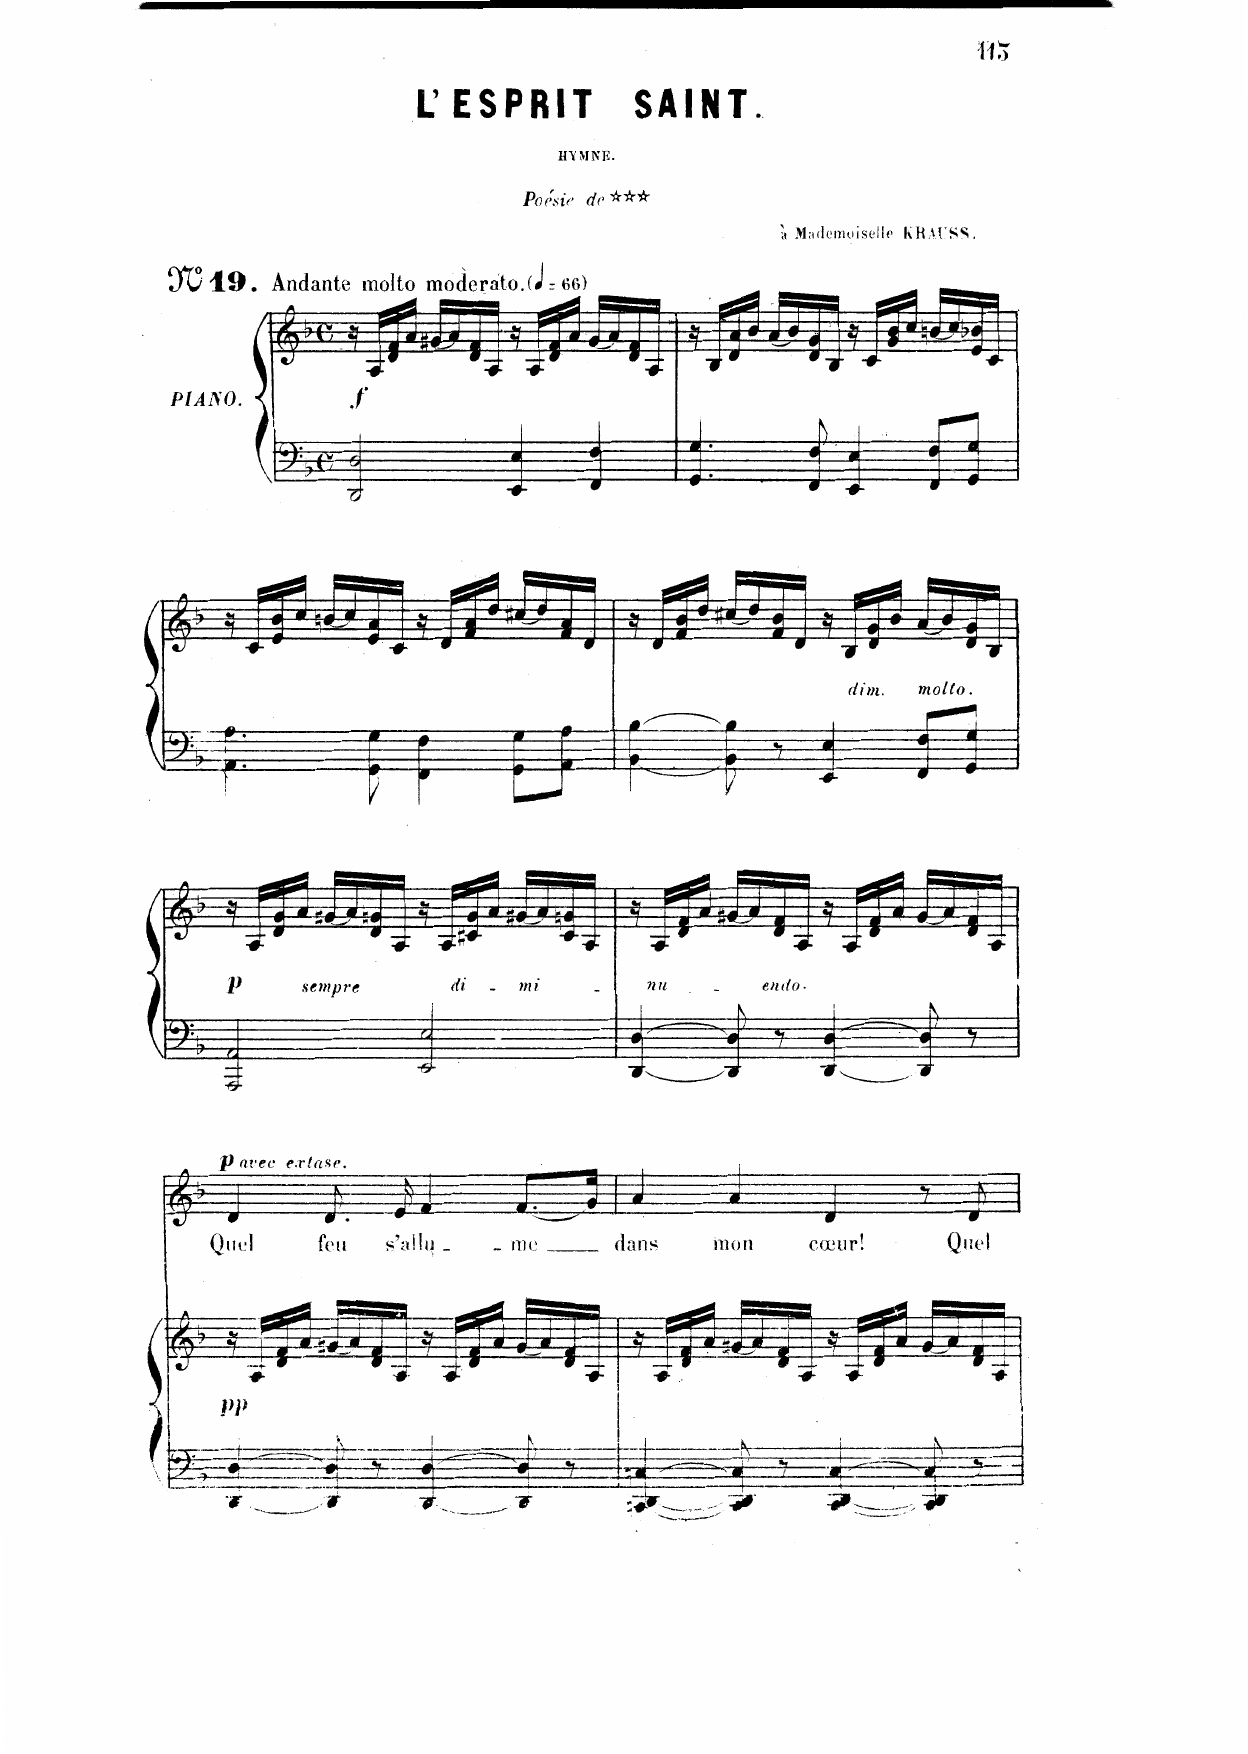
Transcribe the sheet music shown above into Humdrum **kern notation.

**kern	**kern	**dynam	**kern	**text	**dynam
*part2	*part2	*part2	*part1	*part1	*part1
*staff3	*staff2	*staff2/3	*staff1	*staff1	*staff1
*I"Piano	*	*	*I"Chant Voice	*	*
*I'Pno	*	*	*	*	*
*clefF4	*clefG2	*	*clefG2	*	*
*k[b-]	*k[b-]	*	*k[b-]	*	*
*M4/4	*M4/4	*	*M4/4	*	*
*met(c)	*met(c)	*	*met(c)	*	*
*MM66	*MM66	*	*MM66	*	*
=1	=1	=1	=1	=1	=1
!	!	!	!LO:TX:a:B:t=Andante molto moderato	!	!
!	!	!LO:DY:b	!	!	!
2DD/ 2D/	16r	f	1r	.	.
.	16A/LL	.	.	.	.
.	16d/ 16f/	.	.	.	.
.	16a/JJ	.	.	.	.
.	(16g#X/LL	.	.	.	.
.	16a/)	.	.	.	.
.	16d/ 16f/	.	.	.	.
.	16A/JJ	.	.	.	.
4EE/ 4E/	16r	.	.	.	.
.	16A/LL	.	.	.	.
.	16d/ 16f/	.	.	.	.
.	16a/JJ	.	.	.	.
4FF/ 4F/	(16g#/LL	.	.	.	.
.	16a/)	.	.	.	.
.	16d/ 16f/	.	.	.	.
.	16A/JJ	.	.	.	.
=2	=2	=2	=2	=2	=2
4.GG/ 4.G/	16r	.	1r	.	.
.	16B-/LL	.	.	.	.
.	16d/ 16a/	.	.	.	.
.	16b-/JJ	.	.	.	.
.	(16a/LL	.	.	.	.
.	16b-/)	.	.	.	.
8FF/ 8F/	16d/ 16g/	.	.	.	.
.	16B-/JJ	.	.	.	.
4EE/ 4E/	16r	.	.	.	.
.	16c/LL	.	.	.	.
.	16g/ 16b-/	.	.	.	.
.	16cc/JJ	.	.	.	.
8FF/ 8F/L	(16bn/LL	.	.	.	.
.	16cc/)	.	.	.	.
8GG/ 8G/J	16e/ 16b-X/	.	.	.	.
.	16c/JJ	.	.	.	.
=3	=3	=3	=3	=3	=3
4.AA\ 4.A\	16r	.	1r	.	.
.	16c/LL	.	.	.	.
.	16e/ 16b-/	.	.	.	.
.	16cc/JJ	.	.	.	.
.	(16bn/LL	.	.	.	.
.	16cc/)	.	.	.	.
8GG\ 8G\	16e/ 16a/	.	.	.	.
.	16c/JJ	.	.	.	.
4FF\ 4F\	16r	.	.	.	.
.	16d/LL	.	.	.	.
.	16f/ 16a/	.	.	.	.
.	16dd/JJ	.	.	.	.
8GG\ 8G\L	(16cc#X/LL	.	.	.	.
.	16dd/)	.	.	.	.
8AA\ 8A\J	16f/ 16a/	.	.	.	.
.	16d/JJ	.	.	.	.
=4	=4	=4	=4	=4	=4
[4BB-\ [4B-\	16r	.	1r	.	.
.	16d/LL	.	.	.	.
.	16f/ 16b-/	.	.	.	.
.	16dd/JJ	.	.	.	.
8BB-\] 8B-\]	(16cc#X/LL	.	.	.	.
.	16dd/)	.	.	.	.
8r	16f/ 16b-/	.	.	.	.
.	16d/JJ	.	.	.	.
4EE/ 4E/	16r	.	.	.	.
!	!LO:TX:b:i:t=dim. molto	!	!	!	!
.	16B-/LL	.	.	.	.
.	16d/ 16g/	.	.	.	.
.	16b-/JJ	.	.	.	.
8FF/ 8F/L	(16a/LL	.	.	.	.
.	16b-/)	.	.	.	.
8GG/ 8G/J	16d/ 16g/	.	.	.	.
.	16B-/JJ	.	.	.	.
=5	=5	=5	=5	=5	=5
!	!	!LO:DY:b	!	!	!
2AAA/ 2AA/	16r	p	1r	.	.
.	16A/LL	.	.	.	.
!	!LO:TX:b:i:t=sempre diminuendo	!	!	!	!
.	16d/ 16g/	.	.	.	.
.	16a/JJ	.	.	.	.
.	(16g#X/LL	.	.	.	.
.	16a/)	.	.	.	.
.	16d/ 16gn/	.	.	.	.
.	16A/JJ	.	.	.	.
2EE/ 2E/	16r	.	.	.	.
.	16A/LL	.	.	.	.
.	16c#X/ 16g/	.	.	.	.
.	16a/JJ	.	.	.	.
.	(16g#X/LL	.	.	.	.
.	16a/)	.	.	.	.
.	16c#/ 16gn/	.	.	.	.
.	16A/JJ	.	.	.	.
=6	=6	=6	=6	=6	=6
[4DD/ [4D/	16r	.	1r	.	.
.	16A/LL	.	.	.	.
.	16d/ 16f/	.	.	.	.
.	16a/JJ	.	.	.	.
8DD/] 8D/]	(16g#X/LL	.	.	.	.
.	16a/)	.	.	.	.
8r	16d/ 16f/	.	.	.	.
.	16A/JJ	.	.	.	.
[4DD/ [4D/	16r	.	.	.	.
.	16A/LL	.	.	.	.
.	16d/ 16f/	.	.	.	.
.	16a/JJ	.	.	.	.
8DD/] 8D/]	(16g#/LL	.	.	.	.
.	16a/)	.	.	.	.
8r	16d/ 16f/	.	.	.	.
.	16A/JJ	.	.	.	.
=7	=7	=7	=7	=7	=7
!	!	!LO:DY:b	!	!	!LO:DY:a
!	!	!	!	!	!LO:DY:n=1:a
[4DD/ [4D/	16r	pp	4d/	Quel	p other-dynamics
.	16A/LL	.	.	.	.
.	16d/ 16f/	.	.	.	.
.	16a/JJ	.	.	.	.
8DD/] 8D/]	(16g#X/LL	.	8.d/	feu	.
.	16a/)	.	.	.	.
8r	16d/ 16f/	.	.	.	.
.	16A/JJ	.	16e/	s’al-	.
[4DD/ [4D/	16r	.	4f/	-lu-	.
.	16A/LL	.	.	.	.
.	16d/ 16f/	.	.	.	.
.	16a/JJ	.	.	.	.
8DD/] 8D/]	(16g#/LL	.	(8.f/L	-me	.
.	16a/)	.	.	.	.
8r	16d/ 16f/	.	.	.	.
.	16A/JJ	.	16g/Jk)	.	.
=8	=8	=8	=8	=8	=8
[4CCn/ [<4DD/ [4Cn/	16r	.	4a/	dans	.
.	16A/LL	.	.	.	.
.	16d/ 16f/	.	.	.	.
.	16a/JJ	.	.	.	.
8CC/] 8DD/] 8C/]	(16g#X/LL	.	4a/	mon	.
.	16a/)	.	.	.	.
8r	16d/ 16f/	.	.	.	.
.	16A/JJ	.	.	.	.
[4CC/ [<4DD/ [4C/	16r	.	4d/	cœur!	.
.	16A/LL	.	.	.	.
.	16d/ 16f/	.	.	.	.
.	16a/JJ	.	.	.	.
8CC/] 8DD/] 8C/]	(16g#/LL	.	8r	.	.
.	16a/)	.	.	.	.
8r	16d/ 16f/	.	8d/	Quel	.
.	16A/JJ	.	.	.	.
=	=	=	=	=	=
*-	*-	*-	*-	*-	*-
